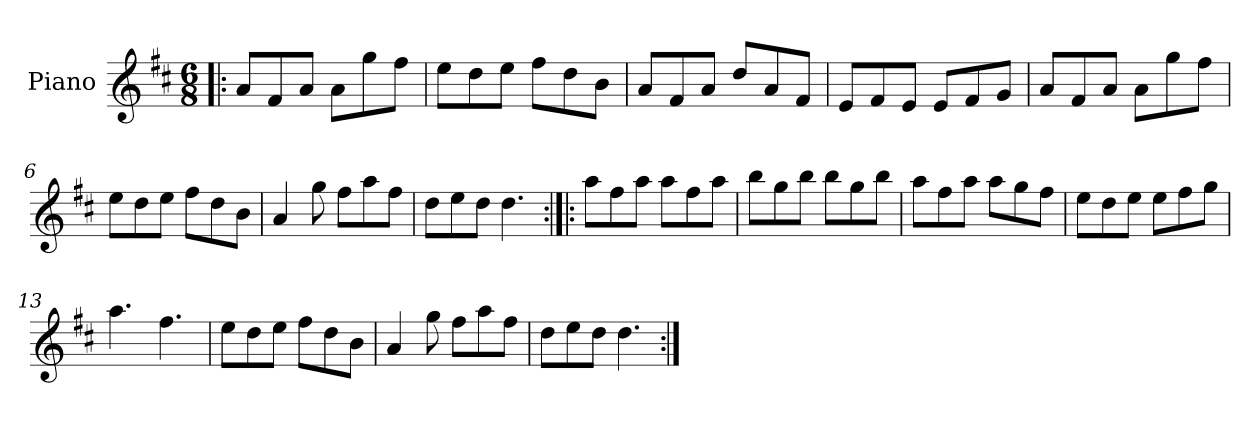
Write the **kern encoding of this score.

**kern
*part1
*staff1
*I"Piano
*I'Pno
*clefG2
*k[f#c#]
*D:
*M6/8
=1!|:
8a/L
8f#/
8a/J
8a\L
8gg\
8ff#\J
=2
8ee\L
8dd\
8ee\J
8ff#\L
8dd\
8b\J
=3
8a/L
8f#/
8a/J
8dd/L
8a/
8f#/J
=4
8e/L
8f#/
8e/J
8e/L
8f#/
8g/J
=5
8a/L
8f#/
8a/J
8a\L
8gg\
8ff#\J
=6
8ee\L
8dd\
8ee\J
8ff#\L
8dd\
8b\J
=7
4a/
8gg\
8ff#\L
8aa\
8ff#\J
=8
8dd\L
8ee\
8dd\J
4.dd\
=9:|!|:
8aa\L
8ff#\
8aa\J
8aa\L
8ff#\
8aa\J
=10
8bb\L
8gg\
8bb\J
8bb\L
8gg\
8bb\J
=11
8aa\L
8ff#\
8aa\J
8aa\L
8gg\
8ff#\J
=12
8ee\L
8dd\
8ee\J
8ee\L
8ff#\
8gg\J
=13
4.aa\
4.ff#\
=14
8ee\L
8dd\
8ee\J
8ff#\L
8dd\
8b\J
=15
4a/
8gg\
8ff#\L
8aa\
8ff#\J
=16
8dd\L
8ee\
8dd\J
4.dd\
=:|!
*-
